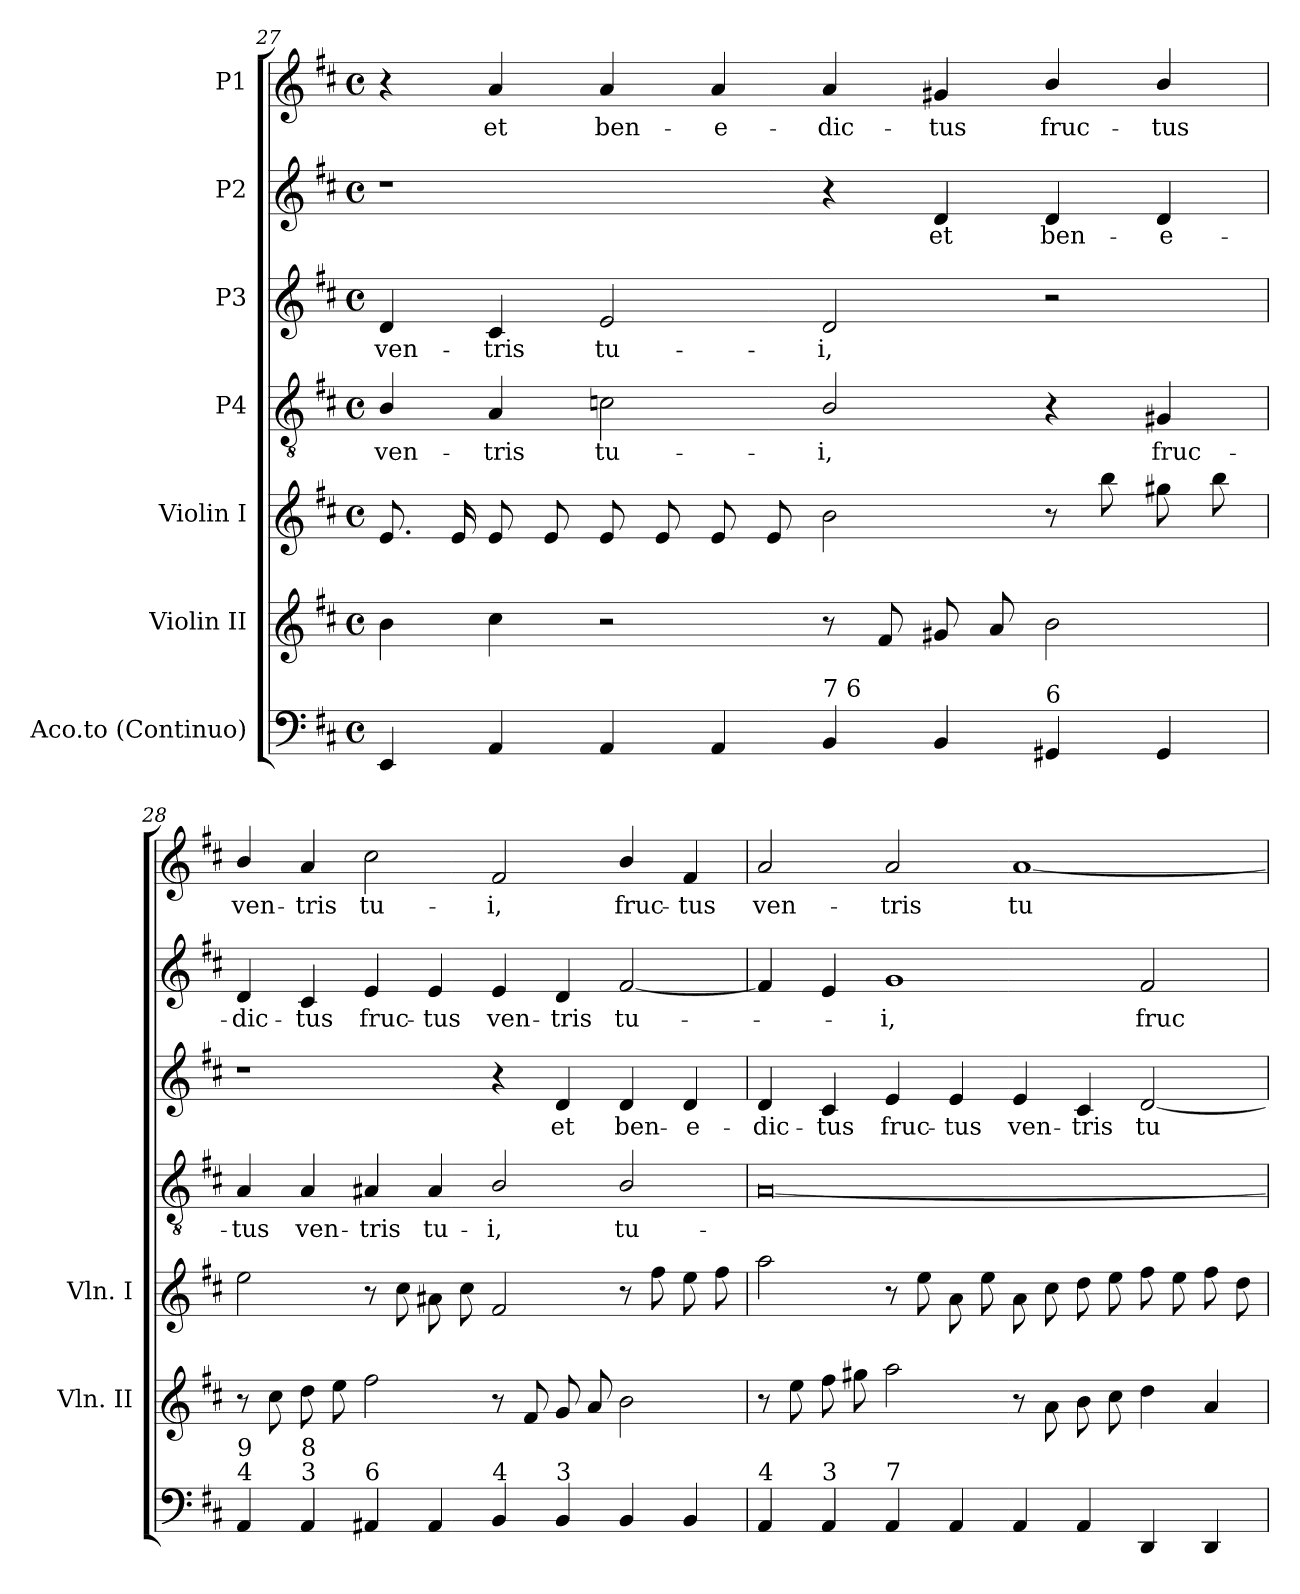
**kern	**kern	**kern	**kern	**text	**kern	**text	**kern	**text	**kern	**text
*part7	*part6	*part5	*part4	*part4	*part3	*part3	*part2	*part2	*part1	*part1
*staff7	*staff6	*staff5	*staff4	*staff4	*staff3	*staff3	*staff2	*staff2	*staff1	*staff1
*I"Aco.to (Continuo)	*I"Violin II	*I"Violin I	*I"P4	*	*I"P3	*	*I"P2	*	*I"P1	*
*	*I'Vln. II	*I'Vln. I	*	*	*	*	*	*	*	*
!!LO:PB:g=z
*clefF4	*clefG2	*clefG2	*clefGv2	*	*clefG2	*	*clefG2	*	*clefG2	*
*	*	*	*ITrd7c12	*	*	*	*	*	*	*
*k[f#c#]	*k[f#c#]	*k[f#c#]	*k[f#c#]	*	*k[f#c#]	*	*k[f#c#]	*	*k[f#c#]	*
*D:	*D:	*D:	*D:	*	*D:	*	*D:	*	*D:	*
*M4/4	*M4/4	*M4/4	*M4/4	*	*M4/4	*	*M4/4	*	*M4/4	*
*met(c)	*met(c)	*met(c)	*met(c)	*	*met(c)	*	*met(c)	*	*met(c)	*
=27	=27	=27	=27	=27	=27	=27	=27	=27	=27	=27
!	!	!	!	!LO:LY:b:color=#000000	!	!	!	!	!	!
!	!	!	!	!	!	!LO:LY:b:color=#000000	!	!	!	!
4EEi/	4bi\	8.ei/	4BBi/	ven-	4di/	ven-	1r	.	4r	.
.	.	16ei/	.	.	.	.	.	.	.	.
!	!	!	!	!LO:LY:b:color=#000000	!	!	!	!	!	!
!	!	!	!	!	!	!LO:LY:b:color=#000000	!	!	!	!
!	!	!	!	!	!	!	!	!	!	!LO:LY:b:color=#000000
4AAi/	4cc#i\	8ei/	4AAi/	-tris	4c#i/	-tris	.	.	4ai/	et
.	.	8ei/	.	.	.	.	.	.	.	.
!	!	!	!	!LO:LY:b:color=#000000	!	!	!	!	!	!
!	!	!	!	!	!	!LO:LY:b:color=#000000	!	!	!	!
!	!	!	!	!	!	!	!	!	!	!LO:LY:b:color=#000000
4AAi/	2r	8ei/	2Cni\	tu-	2ei/	tu-	.	.	4ai/	ben-
.	.	8ei/	.	.	.	.	.	.	.	.
!	!	!	!	!	!	!	!	!	!	!LO:LY:b:color=#000000
4AAi/	.	8ei/	.	.	.	.	.	.	4ai/	-e-
.	.	8ei/	.	.	.	.	.	.	.	.
!	!	!	!	!LO:LY:b:color=#000000	!	!	!	!	!	!
!	!	!	!	!	!	!LO:LY:b:color=#000000	!	!	!	!
!LO:TX:a:t=7          6	!	!	!	!	!	!	!	!	!	!
!	!	!	!	!	!	!	!	!	!	!LO:LY:b:color=#000000
4BBi/	8r	2bi\	2BBi/	-i,	2di/	-i,	4r	.	4ai/	-dic-
.	8f#i/	.	.	.	.	.	.	.	.	.
!	!	!	!	!	!	!	!	!LO:LY:b:color=#000000	!	!
!	!	!	!	!	!	!	!	!	!	!LO:LY:b:color=#000000
4BBi/	8g#Xi/	.	.	.	.	.	4di/	et	4g#Xi/	-tus
.	8ai/	.	.	.	.	.	.	.	.	.
!	!	!	!	!	!	!	!	!LO:LY:b:color=#000000	!	!
!LO:TX:a:t=6	!	!	!	!	!	!	!	!	!	!
!	!	!	!	!	!	!	!	!	!	!LO:LY:b:color=#000000
4GG#Xi/	2bi\	8r	4r	.	2r	.	4di/	ben-	4bi/	fruc-
.	.	8bbi\	.	.	.	.	.	.	.	.
!	!	!	!	!LO:LY:b:color=#000000	!	!	!	!	!	!
!	!	!	!	!	!	!	!	!LO:LY:b:color=#000000	!	!
!	!	!	!	!	!	!	!	!	!	!LO:LY:b:color=#000000
4GG#i/	.	8gg#Xi\	4GG#Xi/	fruc-	.	.	4di/	-e-	4bi/	-tus
.	.	8bbi\	.	.	.	.	.	.	.	.
=28	=28	=28	=28	=28	=28	=28	=28	=28	=28	=28
!	!	!	!	!LO:LY:b:color=#000000	!	!	!	!	!	!
!	!	!	!	!	!	!	!	!LO:LY:b:color=#000000	!	!
!LO:TX:a:t=4	!	!	!	!	!	!	!	!	!	!
!LO:TX:t=9	!	!	!	!	!	!	!	!	!	!
!	!	!	!	!	!	!	!	!	!	!LO:LY:b:color=#000000
4AAi/	8r	2eei\	4AAi/	-tus	1r	.	4di/	-dic-	4bi/	ven-
.	8cc#i\	.	.	.	.	.	.	.	.	.
!	!	!	!	!LO:LY:b:color=#000000	!	!	!	!	!	!
!	!	!	!	!	!	!	!	!LO:LY:b:color=#000000	!	!
!LO:TX:a:t=3	!	!	!	!	!	!	!	!	!	!
!LO:TX:t=8	!	!	!	!	!	!	!	!	!	!
!	!	!	!	!	!	!	!	!	!	!LO:LY:b:color=#000000
4AAi/	8ddi\	.	4AAi/	ven-	.	.	4c#i/	-tus	4ai/	-tris
.	8eei\	.	.	.	.	.	.	.	.	.
!	!	!	!	!LO:LY:b:color=#000000	!	!	!	!	!	!
!	!	!	!	!	!	!	!	!LO:LY:b:color=#000000	!	!
!LO:TX:a:t=6	!	!	!	!	!	!	!	!	!	!
!	!	!	!	!	!	!	!	!	!	!LO:LY:b:color=#000000
4AA#Xi/	2ff#i\	8r	4AA#Xi/	-tris	.	.	4ei/	fruc-	2cc#i\	tu-
.	.	8cc#i\	.	.	.	.	.	.	.	.
!	!	!	!	!LO:LY:b:color=#000000	!	!	!	!	!	!
!	!	!	!	!	!	!	!	!LO:LY:b:color=#000000	!	!
4AA#i/	.	8a#Xi\	4AA#i/	tu-	.	.	4ei/	-tus	.	.
.	.	8cc#i\	.	.	.	.	.	.	.	.
!	!	!	!	!LO:LY:b:color=#000000	!	!	!	!	!	!
!	!	!	!	!	!	!	!	!LO:LY:b:color=#000000	!	!
!LO:TX:a:t=4	!	!	!	!	!	!	!	!	!	!
!	!	!	!	!	!	!	!	!	!	!LO:LY:b:color=#000000
4BBi/	8r	2f#i/	2BBi/	-i,	4r	.	4ei/	ven-	2f#i/	-i,
.	8f#i/	.	.	.	.	.	.	.	.	.
!	!	!	!	!	!	!LO:LY:b:color=#000000	!	!	!	!
!LO:TX:a:t=3	!	!	!	!	!	!	!	!	!	!
!	!	!	!	!	!	!	!	!LO:LY:b:color=#000000	!	!
4BBi/	8gi/	.	.	.	4di/	et	4di/	-tris	.	.
.	8ai/	.	.	.	.	.	.	.	.	.
!	!	!	!	!LO:LY:b:color=#000000	!	!	!	!	!	!
!	!	!	!	!	!	!LO:LY:b:color=#000000	!	!	!	!
!	!	!	!	!	!	!	!	!LO:LY:b:color=#000000	!	!
!	!	!	!	!	!	!	!	!	!	!LO:LY:b:color=#000000
4BBi/	2bi\	8r	2BBi/	tu-	4di/	ben-	[2f#i/	tu-	4bi/	fruc-
.	.	8ff#i\	.	.	.	.	.	.	.	.
!	!	!	!	!	!	!LO:LY:b:color=#000000	!	!	!	!
!	!	!	!	!	!	!	!	!	!	!LO:LY:b:color=#000000
4BBi/	.	8eei\	.	.	4di/	-e-	.	.	4f#i/	-tus
.	.	8ff#i\	.	.	.	.	.	.	.	.
!!LO:LB:g=z
=29	=29	=29	=29	=29	=29	=29	=29	=29	=29	=29
!	!	!	!	!	!	!LO:LY:b:color=#000000	!	!	!	!
!LO:TX:a:t=4	!	!	!	!	!	!	!	!	!	!
!	!	!	!	!	!	!	!	!	!	!LO:LY:b:color=#000000
4AAi/	8r	2aai\	[0AAi	.	4di/	-dic-	4f#i/]	.	2ai/	ven-
.	8eei\	.	.	.	.	.	.	.	.	.
!LO:TX:a:t=3	!	!	!	!	!	!	!	!	!	!
!	!	!	!	!	!	!LO:LY:b:color=#000000	!	!	!	!
4AAi/	8ff#i\	.	.	.	4c#i/	-tus	4ei/	.	.	.
.	8gg#Xi\	.	.	.	.	.	.	.	.	.
!	!	!	!	!	!	!LO:LY:b:color=#000000	!	!	!	!
!	!	!	!	!	!	!	!	!LO:LY:b:color=#000000	!	!
!LO:TX:a:t=7	!	!	!	!	!	!	!	!	!	!
!	!	!	!	!	!	!	!	!	!	!LO:LY:b:color=#000000
4AAi/	2aai\	8r	.	.	4ei/	fruc-	1gi	-i,	2ai/	-tris
.	.	8eei\	.	.	.	.	.	.	.	.
!	!	!	!	!	!	!LO:LY:b:color=#000000	!	!	!	!
4AAi/	.	8ai\	.	.	4ei/	-tus	.	.	.	.
.	.	8eei\	.	.	.	.	.	.	.	.
!	!	!	!	!	!	!LO:LY:b:color=#000000	!	!	!	!
!	!	!	!	!	!	!	!	!	!	!LO:LY:b:color=#000000
4AAi/	8r	8ai\	.	.	4ei/	ven-	.	.	[1ai	tu-
.	8ai\	8cc#i\	.	.	.	.	.	.	.	.
!	!	!	!	!	!	!LO:LY:b:color=#000000	!	!	!	!
4AAi/	8bi\	8ddi\	.	.	4c#i/	-tris	.	.	.	.
.	8cc#i\	8eei\	.	.	.	.	.	.	.	.
!	!	!	!	!	!	!LO:LY:b:color=#000000	!	!	!	!
!	!	!	!	!	!	!	!	!LO:LY:b:color=#000000	!	!
4DDi/	4ddi\	8ff#i\	.	.	[2di/	tu-	2f#i/	fruc-	.	.
.	.	8eei\	.	.	.	.	.	.	.	.
4DDi/	4ai/	8ff#i\	.	.	.	.	.	.	.	.
.	.	8ddi\	.	.	.	.	.	.	.	.
=	=	=	=	=	=	=	=	=	=	=
*-	*-	*-	*-	*-	*-	*-	*-	*-	*-	*-
